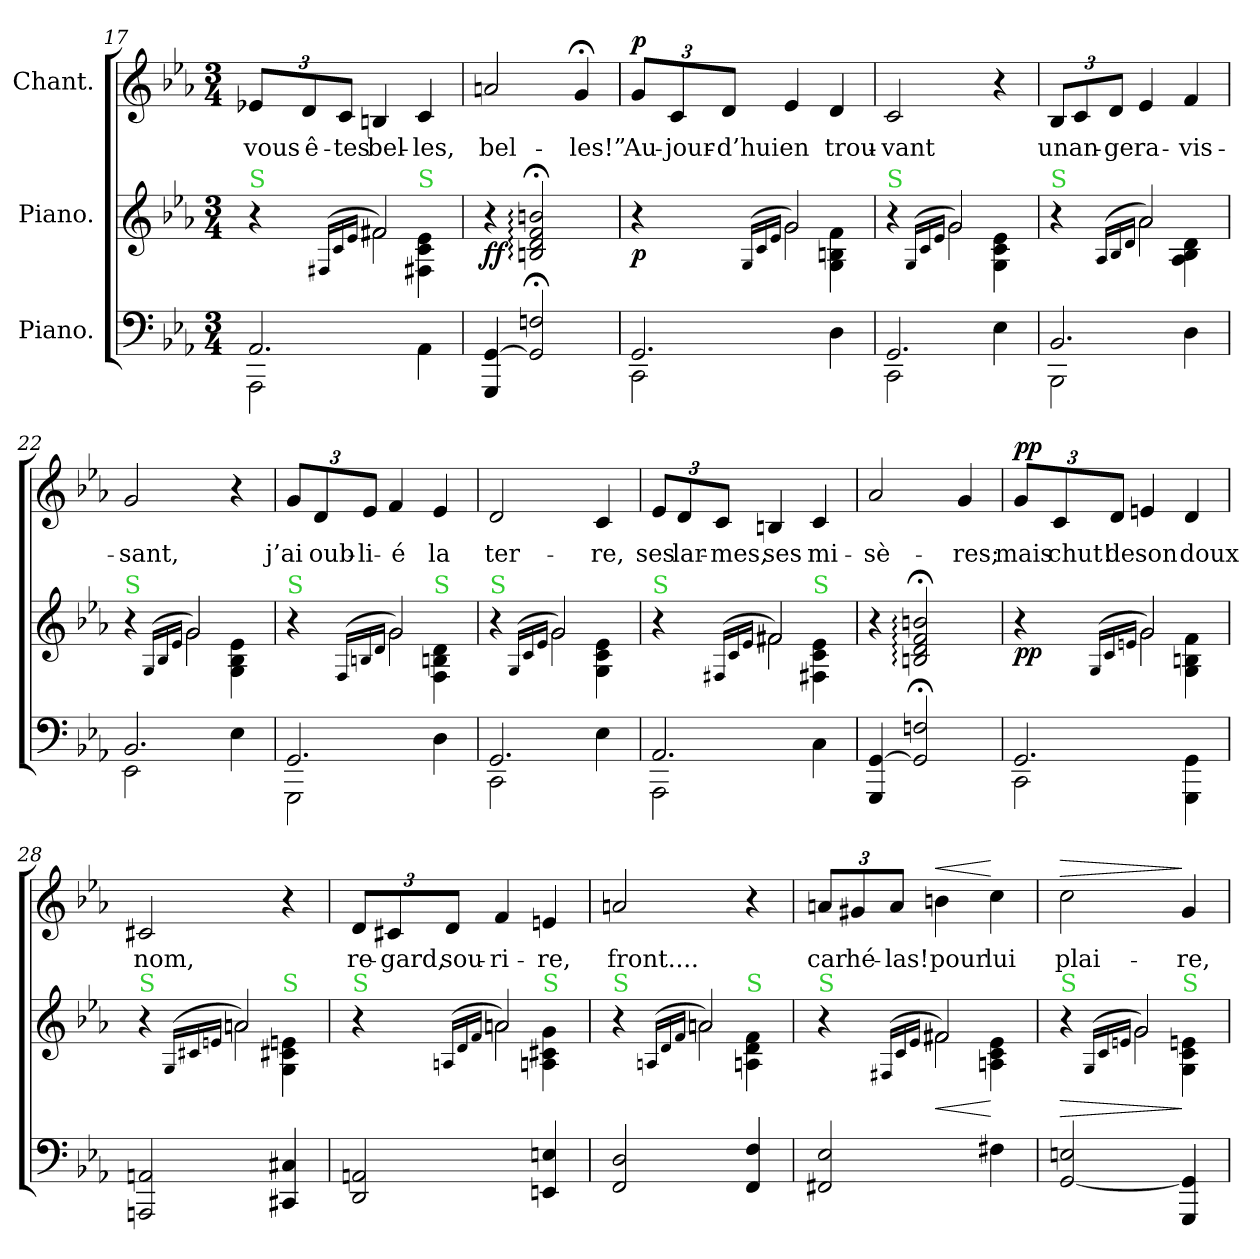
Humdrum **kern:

**kern	**kern	**dynam	**kern	**text	**dynam
*part3	*part2	*part2	*part1	*part1	*part1
*staff3	*staff2	*staff2	*staff1	*staff1	*staff1
*I"Piano.	*I"Piano.	*	*I"Chant.	*	*
*clefF4	*clefG2	*	*clefG2	*	*
*k[b-e-a-]	*k[b-e-a-]	*	*k[b-e-a-]	*	*
*c:	*c:	*	*c:	*	*
*M3/4	*M3/4	*	*M3/4	*	*
=17	=17	=17	=17	=17	=17
*^	*^	*	*	*	*
*	*	*	*^	*	*	*	*
*	*	*	*	*	*	*Xbrackettup	*	*
!	!	!LO:TX:a:color=limegreen:t=S	!	!	!	!	!	!
2.AA-/	2AAA-\	4ryy	4r	4rgyy	.	12e-X/L	vous	.
.	.	.	.	.	.	12d/	ê-	.
.	.	.	.	.	.	12c/J	-tes	.
.	.	(<16qqF#X/LL	.	.	.	.	.	.
.	.	16qqc/	.	.	.	.	.	.
.	.	16qqe-/JJ	.	.	.	.	.	.
.	.	2f#X/)	2f#X\	4rgyy	.	4Bn/	bel-	.
!	!	!	!	!LO:TX:a:color=limegreen:t=S	!	!	!	!
.	4AA-\	.	.	4F#X\ 4c\ 4e-\	.	4c/	-les,	.
*v	*v	*	*	*	*	*	*	*
*	*v	*v	*v	*	*	*	*
=18	=18	=18	=18	=18	=18
4GGG/ [4GG/	4r	ff	2an/	bel-	.
2GG];/ 2Fn;/	2Bn;<:/ 2d;<:/ 2f;<:/ 2bn;<:/	.	.	.	.
.	.	.	4g;</	-les!”	.
=19	=19	=19	=19	=19	=19
*^	*^	*	*	*	*
*	*	*	*^	*	*	*	*
!	!	!	!	!	!	!	!	!LO:DY:a
2.GG/	2CC\	4r	4rddyy	4rgyy	p	12g/L	Au-	p
.	.	.	.	.	.	12c/	-jour-	.
.	.	.	.	.	.	12d/J	-d’hui	.
.	.	(<16qqG/LL	.	.	.	.	.	.
.	.	16qqc/	.	.	.	.	.	.
.	.	16qqe-/JJ	.	.	.	.	.	.
.	.	2g/)	2g\	4rgyy	.	4e-/	en	.
.	4D\	.	.	4G\ 4Bn\ 4f\	.	4d/	trou-	.
=20	=20	=20	=20	=20	=20	=20	=20	=20
!	!	!LO:TX:a:color=limegreen:t=S	!	!	!	!	!	!
2.GG/	2CC\	4ryy	4r	4rgyy	.	2c/	-vant	.
.	.	(<16qqG/LL	.	.	.	.	.	.
.	.	16qqc/	.	.	.	.	.	.
.	.	16qqe-/JJ	.	.	.	.	.	.
.	.	2g/)	2g\	4rgyy	.	.	.	.
.	4E-\	.	.	4G\ 4c\ 4e-\	.	4r	.	.
=21	=21	=21	=21	=21	=21	=21	=21	=21
!	!	!LO:TX:a:color=limegreen:t=S	!	!	!	!	!	!
2.BB-/	2BBB-\	4ryy	4r	4rgyy	.	12B-/L	un	.
.	.	.	.	.	.	12c/	an-	.
.	.	.	.	.	.	12d/J	-ge	.
.	.	(<16qqA-/LL	.	.	.	.	.	.
.	.	16qqB-/	.	.	.	.	.	.
.	.	16qqd/JJ	.	.	.	.	.	.
.	.	2a-/)	2a-\	4rgyy	.	4e-/	ra-	.
.	4D\	.	.	4A-\ 4B-\ 4d\	.	4f/	-vis-	.
=22	=22	=22	=22	=22	=22	=22	=22	=22
!	!	!LO:TX:a:color=limegreen:t=S	!	!	!	!	!	!
2.BB-/	2EE-\	4ryy	4r	4rgyy	.	2g/	-sant,	.
.	.	(<16qqG/LL	.	.	.	.	.	.
.	.	16qqB-/	.	.	.	.	.	.
.	.	16qqe-/JJ	.	.	.	.	.	.
.	.	2g/)	2g\	4rgyy	.	.	.	.
.	4E-\	.	.	4G\ 4B-\ 4e-\	.	4r	.	.
=23	=23	=23	=23	=23	=23	=23	=23	=23
!	!	!LO:TX:a:color=limegreen:t=S	!	!	!	!	!	!
2.GG/	2GGG\	4ryy	4r	4rgyy	.	12g/L	j’ai	.
.	.	.	.	.	.	12d/	oub-	.
.	.	.	.	.	.	12e-/J	-li-	.
.	.	(<16qqF/LL	.	.	.	.	.	.
.	.	16qqBn/	.	.	.	.	.	.
.	.	16qqd/JJ	.	.	.	.	.	.
.	.	2g/)	2g\	4rgyy	.	4f/	-é	.
!	!	!	!	!LO:TX:a:color=limegreen:t=S	!	!	!	!
.	4D\	.	.	4F\ 4Bn\ 4d\	.	4e-/	la	.
=24	=24	=24	=24	=24	=24	=24	=24	=24
!	!	!LO:TX:a:color=limegreen:t=S	!	!	!	!	!	!
2.GG/	2CC\	4ryy	4r	4rgyy	.	2d/	ter-	.
.	.	(<16qqG/LL	.	.	.	.	.	.
.	.	16qqc/	.	.	.	.	.	.
.	.	16qqe-/JJ	.	.	.	.	.	.
.	.	2g/)	2g\	4rgyy	.	.	.	.
.	4E-\	.	.	4G\ 4c\ 4e-\	.	4c/	-re,	.
=25	=25	=25	=25	=25	=25	=25	=25	=25
!	!	!LO:TX:a:color=limegreen:t=S	!	!	!	!	!	!
2.AA-/	2AAA-\	4ryy	4r	4rgyy	.	12e-/L	ses	.
.	.	.	.	.	.	12d/	lar-	.
.	.	.	.	.	.	12c/J	-mes,	.
.	.	(<16qqF#X/LL	.	.	.	.	.	.
.	.	16qqc/	.	.	.	.	.	.
.	.	16qqe-/JJ	.	.	.	.	.	.
.	.	2f#X/)	2f#X\	4rgyy	.	4Bn/	ses	.
!	!	!	!	!LO:TX:a:color=limegreen:t=S	!	!	!	!
.	4C\	.	.	4F#X\ 4c\ 4e-\	.	4c/	mi-	.
*v	*v	*	*	*	*	*	*	*
*	*v	*v	*v	*	*	*	*
=26	=26	=26	=26	=26	=26
4GGG/ [4GG/	4r	.	2a-/	-sè-	.
2GG];</ 2Fn;</	2Bn;<:/ 2d;<:/ 2f;<:/ 2bn;<:/	.	.	.	.
.	.	.	4g/	-res;	.
=27	=27	=27	=27	=27	=27
*^	*^	*	*	*	*
*	*	*	*^	*	*	*	*
!	!	!	!	!	!	!	!	!LO:DY:a
2.GG/	2CC\	4r	4rddyy	4rgyy	pp	12g/L	mais	pp
.	.	.	.	.	.	12c/	chut!	.
.	.	.	.	.	.	12d/J	de	.
.	.	(<16qqG/LL	.	.	.	.	.	.
.	.	16qqc/	.	.	.	.	.	.
.	.	16qqen/JJ	.	.	.	.	.	.
.	.	2g/)	2g\	4rgyy	.	4en/	son	.
.	4GGG\ 4GG\	.	.	4G\ 4Bn\ 4f\	.	4d/	doux	.
=28	=28	=28	=28	=28	=28	=28	=28	=28
!	!	!LO:TX:a:color=limegreen:t=S	!	!	!	!	!	!
*v	*v	*	*	*	*	*	*	*
2AAAn/ 2AAn/	4ryy	4r	4rgyy	.	2c#X/	nom,	.
.	(<16qqG/LL	.	.	.	.	.	.
.	16qqc#X/	.	.	.	.	.	.
.	16qqen/JJ	.	.	.	.	.	.
.	2an/)	2an\	4rgyy	.	.	.	.
!	!	!	!LO:TX:a:color=limegreen:t=S	!	!	!	!
4CC#X/ 4C#X/	.	.	4G\ 4c#X\ 4en\	.	4r	.	.
=29	=29	=29	=29	=29	=29	=29	=29
!	!LO:TX:a:color=limegreen:t=S	!	!	!	!	!	!
2DD/ 2AAn/	4ryy	4r	4rgyy	.	12d/L	re-	.
.	.	.	.	.	12c#X/	-gard,	.
.	.	.	.	.	12d/J	sou-	.
.	(<16qqAn/LL	.	.	.	.	.	.
.	16qqd/	.	.	.	.	.	.
.	16qqf/JJ	.	.	.	.	.	.
.	2an/)	2an\	4rgyy	.	4f/	-ri-	.
!	!	!	!LO:TX:a:color=limegreen:t=S	!	!	!	!
4EEn/ 4En/	.	.	4An\ 4c#X\ 4g\	.	4en/	-re,	.
=30	=30	=30	=30	=30	=30	=30	=30
!	!LO:TX:a:color=limegreen:t=S	!	!	!	!	!	!
2FF/ 2D/	4ryy	4r	4rgyy	.	2an/	front....	.
.	(<16qqAn/LL	.	.	.	.	.	.
.	16qqd/	.	.	.	.	.	.
.	16qqf/JJ	.	.	.	.	.	.
.	2an/)	2an\	4rgyy	.	.	.	.
!	!	!	!LO:TX:a:color=limegreen:t=S	!	!	!	!
4FF/ 4F/	.	.	4An\ 4d\ 4f\	.	4r	.	.
=31	=31	=31	=31	=31	=31	=31	=31
!	!LO:TX:a:color=limegreen:t=S	!	!	!	!	!	!
2FF#X/ 2E-/	4ryy	4r	4rgyy	.	12an/L	car	.
.	.	.	.	.	12g#X/	hé-	.
.	.	.	.	.	12a/J	-las!	.
.	(<16qqF#X/LL	.	.	.	.	.	.
.	16qqc/	.	.	.	.	.	.
.	16qqe-/JJ	.	.	.	.	.	.
!	!	!	!	!LO:HP:b	!	!	!LO:HP:a
.	2f#X/)	2f#X\	4rgyy	<	4bn\	pour	<
4F#X\	.	.	4An\ 4c\ 4e-\	[	4cc\	lui	[
=32	=32	=32	=32	=32	=32	=32	=32
!	!LO:TX:a:color=limegreen:t=S	!	!	!	!	!	!
!	!	!	!	!LO:HP:b	!	!	!LO:HP:a
[2GG/ 2En/	4ryy	4r	4rgyy	>	2cc\	plai-	>
.	(<16qqG/LL	.	.	.	.	.	.
.	16qqc/	.	.	.	.	.	.
.	16qqen/JJ	.	.	.	.	.	.
.	2g/)	2g\	4rgyy	.	.	.	.
!	!	!	!LO:TX:a:color=limegreen:t=S	!	!	!	!
4GGG/ 4GG]/	.	.	4G\ 4c\ 4en\	]	4g/	-re,	]
*	*v	*v	*v	*	*	*	*
=	=	=	=	=	=
*-	*-	*-	*-	*-	*-
